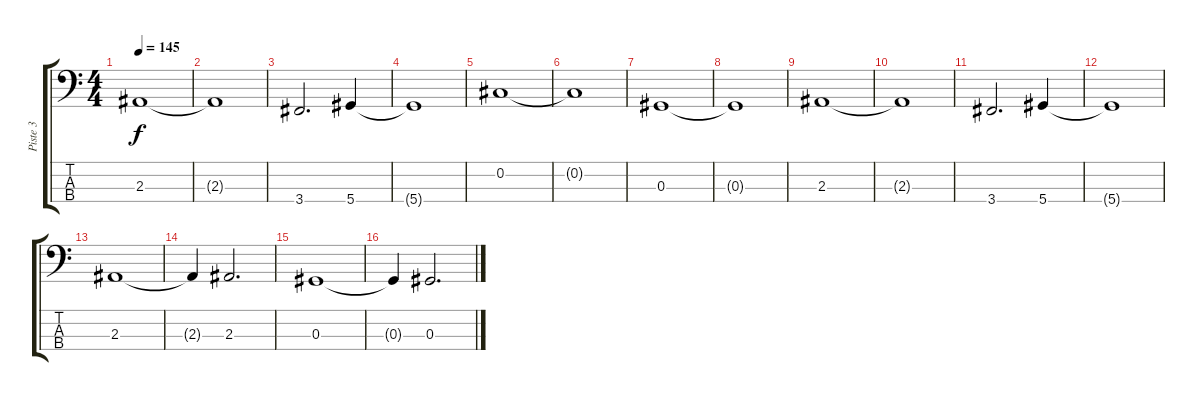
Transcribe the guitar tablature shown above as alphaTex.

\track ("Piste 3" "Piste 3") {instrument acousticbass}
\staff {score tabs}
\tuning (Gb2 Db2 Ab1 Eb1) {hide}
\ts (4 4)
\tempo 145
\clef f4
\ks c
2.3.1{dy f} |
2.3{t}.1 |
3.4.2{d} 5.4.4 |
5.4{t}.1 |
0.2.1 |
0.2{t}.1 |
0.3.1 |
0.3{t}.1 |
2.3.1 |
2.3{t}.1 |
3.4.2{d} 5.4.4 |
5.4{t}.1 |
2.3.1 |
2.3{t}.4 2.3.2{d} |
0.3.1 |
0.3{t}.4 0.3.2{d}
